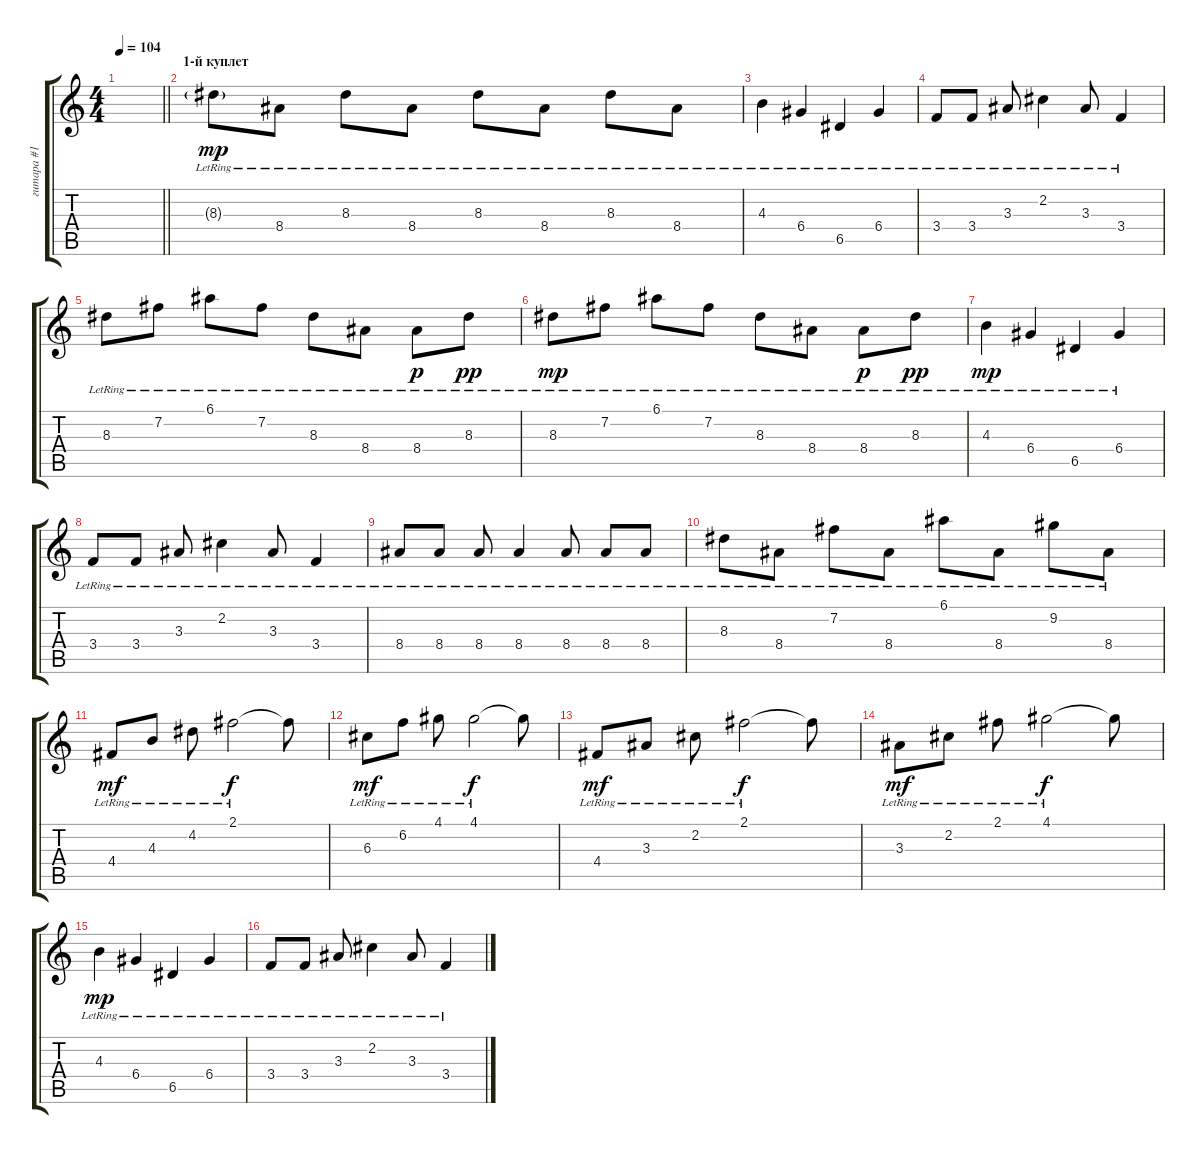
\track ("гитара #1" "гитара #1") {instrument electricguitarjazz}
\staff {score tabs}
\tuning (E4 B3 G3 D3 A2 E2) {hide}
\ts (4 4)
\tempo 104
\clef g2
\barLineRight lightlight
\ks c
|
\section ("" "1-й куплет")
8.3{g lr}.8{dy mp} 8.4{lr}.8 8.3{lr}.8 8.4{lr}.8 8.3{lr}.8 8.4{lr}.8 8.3{lr}.8 8.4{lr}.8 |
4.3{lr}.4 6.4{lr}.4 6.5{lr}.4 6.4{lr}.4 |
3.4{lr}.8 3.4{lr}.8 3.3{lr}.8 2.2{lr}.4 3.3{lr}.8 3.4{lr}.4 |
8.3{lr}.8 7.2{lr}.8 6.1{lr}.8 7.2{lr}.8 8.3{lr}.8 8.4{lr}.8 8.4{lr}.8{dy p} 8.3{lr}.8{dy pp} |
8.3{lr}.8{dy mp} 7.2{lr}.8 6.1{lr}.8 7.2{lr}.8 8.3{lr}.8 8.4{lr}.8 8.4{lr}.8{dy p} 8.3{lr}.8{dy pp} |
4.3{lr}.4{dy mp} 6.4{lr}.4 6.5{lr}.4 6.4{lr}.4 |
3.4{lr}.8 3.4{lr}.8 3.3{lr}.8 2.2{lr}.4 3.3{lr}.8 3.4{lr}.4 |
8.4{lr}.8 8.4{lr}.8 8.4{lr}.8 8.4{lr}.4 8.4{lr}.8 8.4{lr}.8 8.4{lr}.8 |
8.3{lr}.8 8.4{lr}.8 7.2{lr}.8 8.4{lr}.8 6.1{lr}.8 8.4{lr}.8 9.2{lr}.8 8.4{lr}.8 |
4.4{lr}.8{dy mf} 4.3{lr}.8 4.2{lr}.8 2.1{lr}.2{dy f} 2.1{t}.8 |
6.3{lr}.8{dy mf} 6.2{lr}.8 4.1{lr}.8 4.1{lr}.2{dy f} 4.1{t}.8 |
4.4{lr}.8{dy mf} 3.3{lr}.8 2.2{lr}.8 2.1{lr}.2{dy f} 2.1{t}.8 |
3.3{lr}.8{dy mf} 2.2{lr}.8 2.1{lr}.8 4.1{lr}.2{dy f} 4.1{t}.8 |
4.3{lr}.4{dy mp} 6.4{lr}.4 6.5{lr}.4 6.4{lr}.4 |
3.4{lr}.8 3.4{lr}.8 3.3{lr}.8 2.2{lr}.4 3.3{lr}.8 3.4{lr}.4
